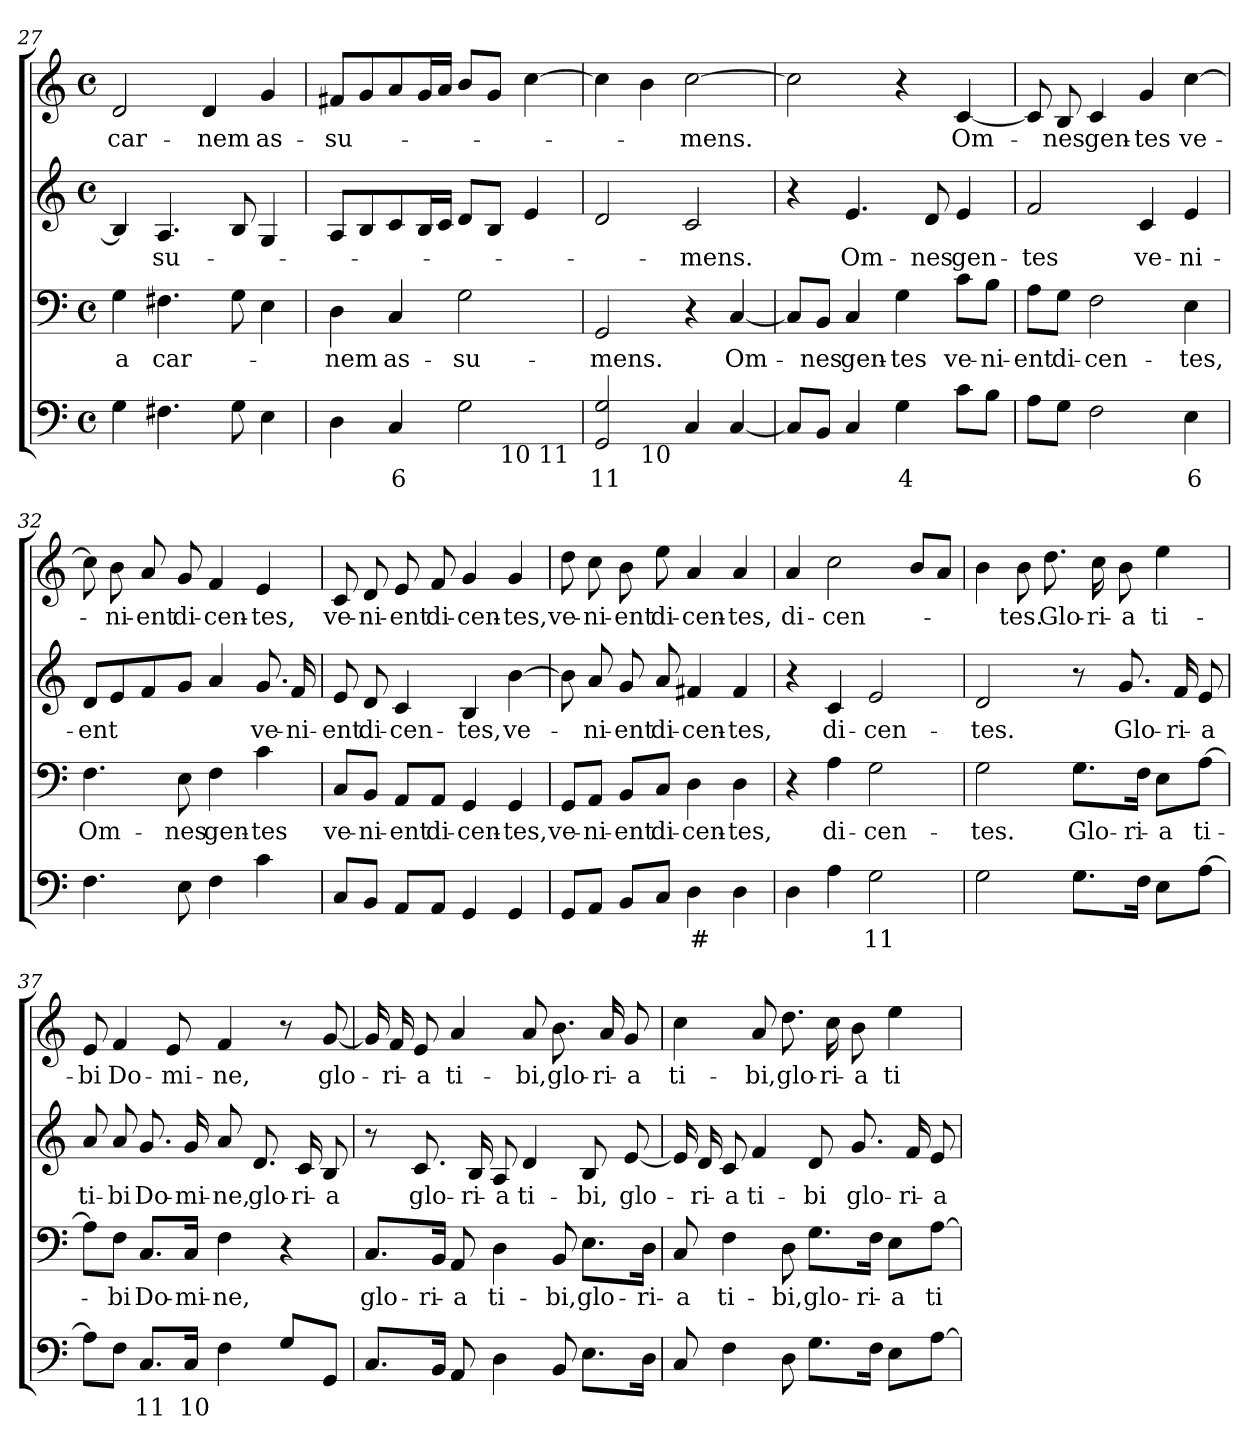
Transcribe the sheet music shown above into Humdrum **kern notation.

**kern	**text	**kern	**text	**kern	**text	**kern	**text
*part4	*part4	*part3	*part3	*part2	*part2	*part1	*part1
*staff4	*staff4	*staff3	*staff3	*staff2	*staff2	*staff1	*staff1
*clefF4	*	*clefF4	*	*clefG2	*	*clefG2	*
*k[]	*	*k[]	*	*k[]	*	*k[]	*
*C:	*	*C:	*	*C:	*	*C:	*
*M4/4	*	*M4/4	*	*M4/4	*	*M4/4	*
*met(c)	*	*met(c)	*	*met(c)	*	*met(c)	*
=27	=27	=27	=27	=27	=27	=27	=27
4G\	.	4G\	-a	4B/]	.	2d/	car-
4.F#X\	.	4.F#X\	car-	4.A/	-su-	.	.
.	.	.	.	.	.	4d/	-nem
8G\	.	8G\	.	8B/	.	.	.
4E\	.	4E\	.	4G/	.	4g/	as-
=28	=28	=28	=28	=28	=28	=28	=28
*^	*	*	*	*	*	*	*
4D\	2ryy	.	4D\	-nem	8A/L	.	8f#X/L	-su-
.	.	.	.	.	8B/	.	8g/	.
4C/	.	6	4C/	as-	8c/	.	8a/	.
.	.	.	.	.	16B/L	.	16g/L	.
.	.	.	.	.	16c/JJ	.	16a/JJ	.
2G\	8ryy	.	2G\	-su-	8d/L	.	8b/L	.
.	32ryy	.	.	.	8B/J	.	8g/J	.
!	!LO:TX:b:t=10 11	!	!	!	!	!	!	!
.	4ryy	.	.	.	.	.	.	.
.	.	.	.	.	4e/	.	[4cc\	.
.	16.ryy	.	.	.	.	.	.	.
=29	=29	=29	=29	=29	=29	=29	=29	=29
2GG/ 2G/	4ryy	11	2GG/	-mens.	2d/	.	4cc\]	.
!	!LO:TX:b:t=10	!	!	!	!	!	!	!
.	2.ryy	.	.	.	.	.	4b\	.
4C/	.	.	4r	.	2c/	-mens.	[2cc\	-mens.
[4C/	.	.	[4C/	Om-	.	.	.	.
*v	*v	*	*	*	*	*	*	*
=30	=30	=30	=30	=30	=30	=30	=30
8C/L]	.	8C/L]	.	4r	.	2cc\]	.
8BB/J	.	8BB/J	-nes	.	.	.	.
4C/	.	4C/	gen-	4.e/	Om-	.	.
4G\	4	4G\	-tes	.	.	4r	.
.	.	.	.	8d/	-nes	.	.
8c\L	.	8c\L	ve-	4e/	gen-	[4c/	Om-
8B\J	.	8B\J	-ni-	.	.	.	.
!!LO:PB:g=z
=31	=31	=31	=31	=31	=31	=31	=31
8A\L	.	8A\L	-ent	2f/	-tes	8c/]	.
8G\J	.	8G\J	di-	.	.	8B/	-nes
2F\	.	2F\	-cen-	.	.	4c/	gen-
.	.	.	.	4c/	ve-	4g/	-tes
4E\	6	4E\	-tes,	4e/	-ni-	[4cc\	ve-
=32	=32	=32	=32	=32	=32	=32	=32
4.F\	.	4.F\	Om-	8d/L	-ent	8cc\]	.
.	.	.	.	8e/	.	8b\	-ni-
.	.	.	.	8f/	.	8a/	-ent
8E\	.	8E\	-nes	8g/J	.	8g/	di-
4F\	.	4F\	gen-	4a/	.	4f/	-cen-
4c\	.	4c\	-tes	8.g/	ve-	4e/	-tes,
.	.	.	.	16f/	-ni-	.	.
=33	=33	=33	=33	=33	=33	=33	=33
8C/L	.	8C/L	ve-	8e/	-ent	8c/	ve-
8BB/J	.	8BB/J	-ni-	8d/	di-	8d/	-ni-
8AA/L	.	8AA/L	-ent	4c/	-cen-	8e/	-ent
8AA/J	.	8AA/J	di-	.	.	8f/	di-
4GG/	.	4GG/	-cen-	4B/	-tes,	4g/	-cen-
4GG/	.	4GG/	-tes,	[4b\	ve-	4g/	-tes,
=34	=34	=34	=34	=34	=34	=34	=34
8GG/L	.	8GG/L	ve-	8b\]	.	8dd\	ve-
8AA/J	.	8AA/J	-ni-	8a/	-ni-	8cc\	-ni-
8BB/L	.	8BB/L	-ent	8g/	-ent	8b\	-ent
8C/J	.	8C/J	di-	8a/	di-	8ee\	di-
4D\	#	4D\	-cen-	4f#X/	-cen-	4a/	-cen-
4D\	.	4D\	-tes,	4f#/	-tes,	4a/	-tes,
=35	=35	=35	=35	=35	=35	=35	=35
4D\	.	4r	.	4r	.	4a/	di-
4A\	.	4A\	di-	4c/	di-	2cc\	-cen-
2G\	11	2G\	-cen-	2e/	-cen-	.	.
.	.	.	.	.	.	8b/L	.
.	.	.	.	.	.	8a/J	.
!!LO:LB:g=z
=36	=36	=36	=36	=36	=36	=36	=36
2G\	.	2G\	-tes.	2d/	-tes.	4b\	.
.	.	.	.	.	.	8b\	-tes.
.	.	.	.	.	.	8.dd\	Glo-
8.G\L	.	8.G\L	Glo-	8r	.	.	.
.	.	.	.	.	.	16cc\	-ri-
.	.	.	.	8.g/	Glo-	8b\	-a
16F\Jk	.	16F\Jk	-ri-	.	.	.	.
8E\L	.	8E\L	-a	.	.	4ee\	ti-
.	.	.	.	16f/	-ri-	.	.
[8A\J	.	[8A\J	ti-	8e/	-a	.	.
=37	=37	=37	=37	=37	=37	=37	=37
8A\L]	.	8A\L]	.	8a/	ti-	8e/	-bi
8F\J	.	8F\J	-bi	8a/	-bi	4f/	Do-
8.C/L	11	8.C/L	Do-	8.g/	Do-	.	.
.	.	.	.	.	.	8e/	-mi-
16C/Jk	10	16C/Jk	-mi-	16g/	-mi-	.	.
4F\	.	4F\	-ne,	8a/	-ne,	4f/	-ne,
.	.	.	.	8.d/	glo-	.	.
8G/L	.	4r	.	.	.	8r	.
.	.	.	.	16c/	-ri-	.	.
8GG/J	.	.	.	8B/	-a	[8g/	glo-
=38	=38	=38	=38	=38	=38	=38	=38
8.C/L	.	8.C/L	glo-	8r	.	16g/]	.
.	.	.	.	.	.	16f/	-ri-
.	.	.	.	8.c/	glo-	8e/	-a
16BB/Jk	.	16BB/Jk	-ri-	.	.	.	.
8AA/	.	8AA/	-a	.	.	4a/	ti-
.	.	.	.	16B/	-ri-	.	.
4D\	.	4D\	ti-	8A/	-a	.	.
.	.	.	.	4d/	ti-	8a/	-bi,
8BB/	.	8BB/	-bi,	.	.	8.b\	glo-
8.E\L	.	8.E\L	glo-	8B/	-bi,	.	.
.	.	.	.	.	.	16a/	-ri-
.	.	.	.	[8e/	glo-	8g/	-a
16D\Jk	.	16D\Jk	-ri-	.	.	.	.
=39	=39	=39	=39	=39	=39	=39	=39
8C/	.	8C/	-a	16e/]	.	4cc\	ti-
.	.	.	.	16d/	-ri-	.	.
4F\	.	4F\	ti-	8c/	-a	.	.
.	.	.	.	4f/	ti-	8a/	-bi,
8D\	.	8D\	-bi,	.	.	8.dd\	glo-
8.G\L	.	8.G\L	glo-	8d/	-bi	.	.
.	.	.	.	.	.	16cc\	-ri-
.	.	.	.	8.g/	glo-	8b\	-a
16F\Jk	.	16F\Jk	-ri-	.	.	.	.
8E\L	.	8E\L	-a	.	.	4ee\	ti-
.	.	.	.	16f/	-ri-	.	.
[8A\J	.	[8A\J	ti-	8e/	-a	.	.
=	=	=	=	=	=	=	=
*-	*-	*-	*-	*-	*-	*-	*-
